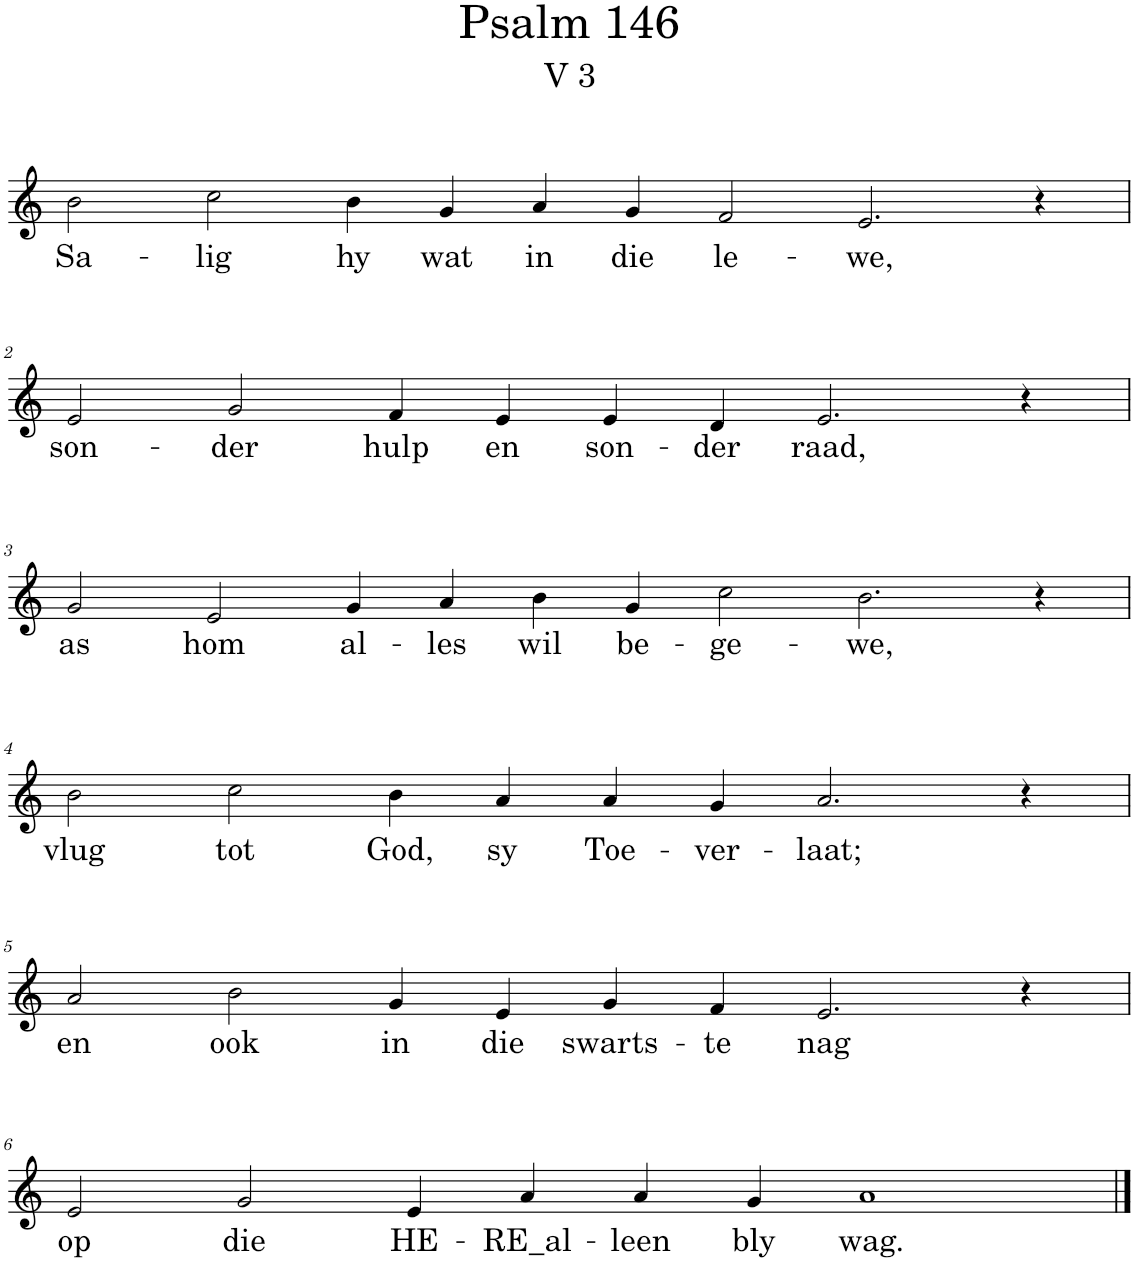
**kern	**text
*part1	*part1
*staff1	*staff1
*I"Pipe Organ	*
*I'Org.	*
*clefG2	*
*k[]	*
*M14/4	*
=1	=1
!	!LO:LY:b
2b\	Sa-
!	!LO:LY:b
2cc\	-lig
!	!LO:LY:b
4b\	hy
!	!LO:LY:b
4g/	wat
!	!LO:LY:b
4a/	in
!	!LO:LY:b
4g/	die
!	!LO:LY:b
2f/	le-
!	!LO:LY:b
2.e/	-we,
4r	.
!!LO:LB:g=z
=2	=2
*M12/4	*
!	!LO:LY:b
2e/	son-
!	!LO:LY:b
2g/	-der
!	!LO:LY:b
4f/	hulp
!	!LO:LY:b
4e/	en
!	!LO:LY:b
4e/	son-
!	!LO:LY:b
4d/	-der
!	!LO:LY:b
2.e/	raad,
4r	.
!!LO:LB:g=z
=3	=3
*M14/4	*
!	!LO:LY:b
2g/	as
!	!LO:LY:b
2e/	hom
!	!LO:LY:b
4g/	al-
!	!LO:LY:b
4a/	-les
!	!LO:LY:b
4b\	wil
!	!LO:LY:b
4g/	be-
!	!LO:LY:b
2cc\	-ge-
!	!LO:LY:b
2.b\	-we,
4r	.
!!LO:LB:g=z
=4	=4
*M12/4	*
!	!LO:LY:b
2b\	vlug
!	!LO:LY:b
2cc\	tot
!	!LO:LY:b
4b\	God,
!	!LO:LY:b
4a/	sy
!	!LO:LY:b
4a/	Toe-
!	!LO:LY:b
4g/	-ver-
!	!LO:LY:b
2.a/	-laat;
4r	.
!!LO:LB:g=z
=5	=5
!	!LO:LY:b
2a/	en
!	!LO:LY:b
2b\	ook
!	!LO:LY:b
4g/	in
!	!LO:LY:b
4e/	die
!	!LO:LY:b
4g/	swarts-
!	!LO:LY:b
4f/	-te
!	!LO:LY:b
2.e/	nag
4r	.
!!LO:LB:g=z
=6	=6
!	!LO:LY:b
2e/	op
!	!LO:LY:b
2g/	die
!	!LO:LY:b
4e/	HE-
!	!LO:LY:b
4a/	-RE_al-
!	!LO:LY:b
4a/	-leen
!	!LO:LY:b
4g/	bly
!	!LO:LY:b
1a	wag.
==	==
*-	*-
